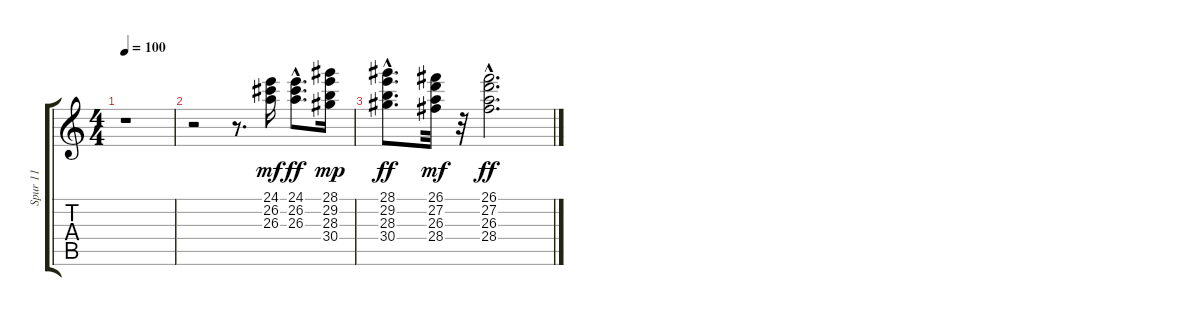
\track ("Spur 11" "Spur 11") {instrument brightacousticpiano}
\staff {score tabs}
\tuning (E4 B3 G3 D3 A2 E2) {hide}
\ts (4 4)
\tempo 100
\clef g2
\ks c
r.1{dy f} |
r.2 r.8{d} (24.1 26.2 26.3).16{dy mf} (24.1{hac} 26.2{hac} 26.3{hac}).8{d dy ff} (28.1 29.2 28.3 30.4).16{dy mp} |
(28.1{hac} 29.2{hac} 28.3{hac} 30.4{hac}).8{d dy ff} (26.1 27.2 26.3 28.4).32{dy mf} r.32 (26.1{hac} 27.2{hac} 26.3{hac} 28.4{hac}).2{d dy ff}
